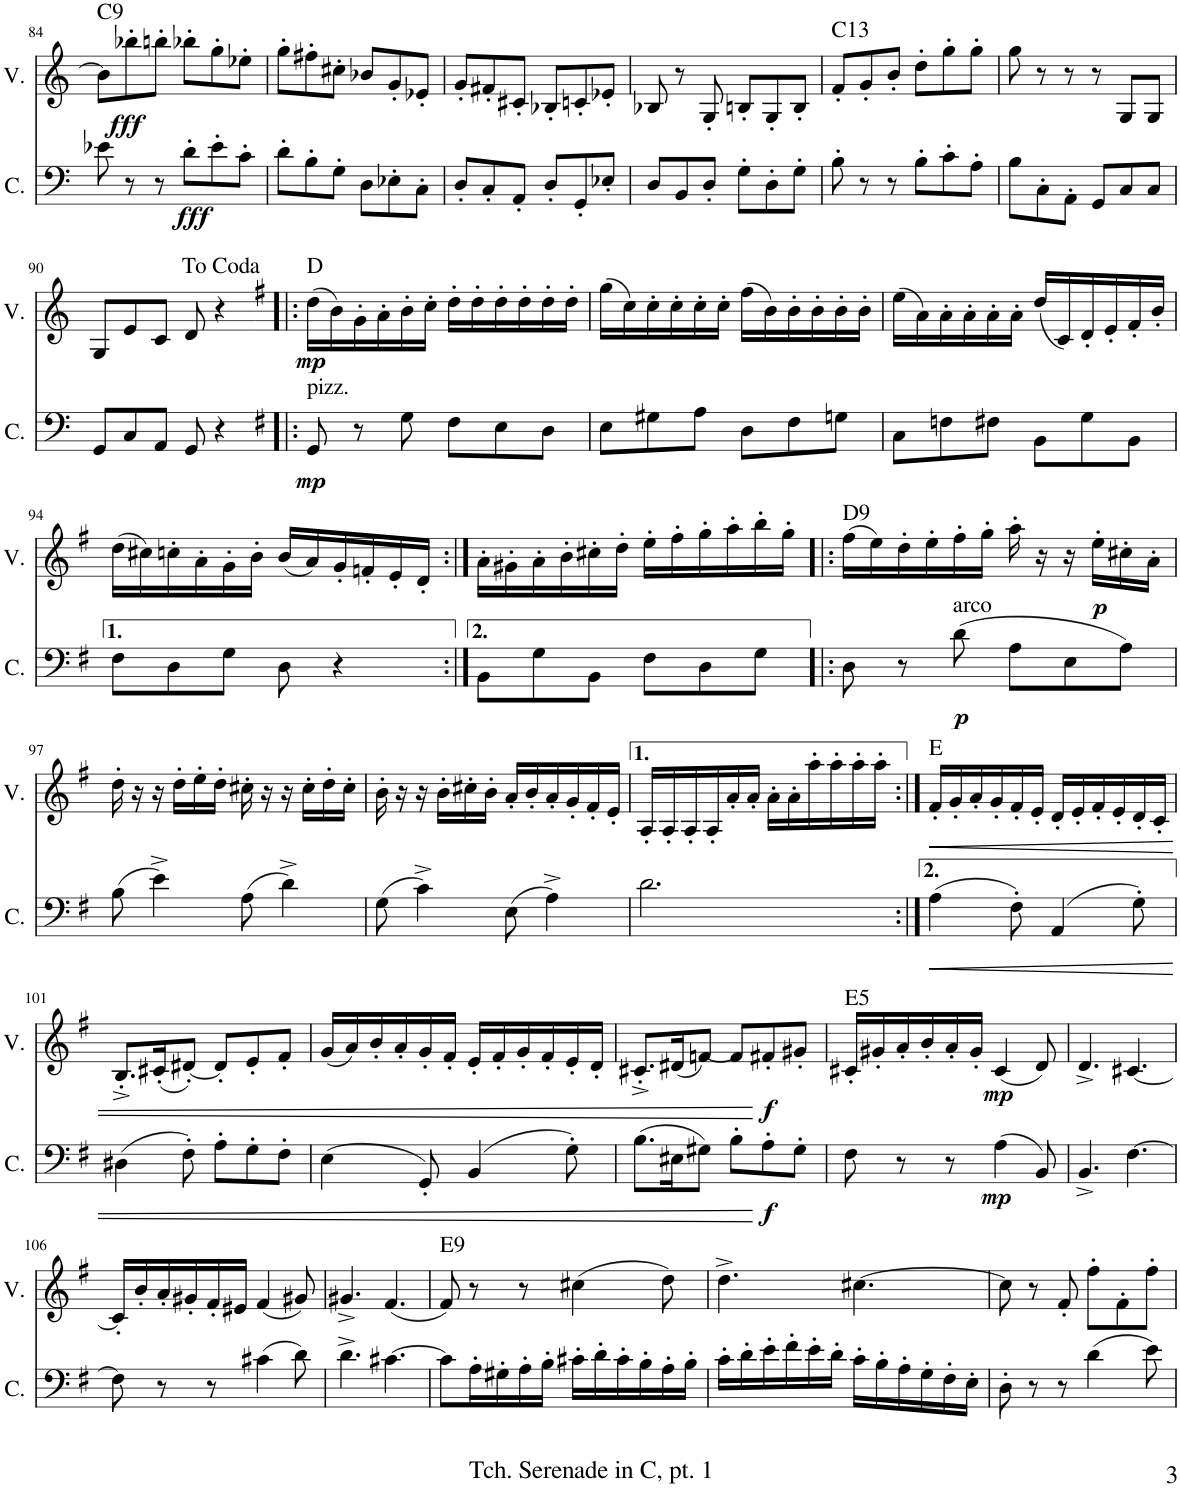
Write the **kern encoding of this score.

**kern	**dynam	**kern	**dynam
*part2	*part2	*part1	*part1
*staff2	*staff2	*staff1	*staff1
*I"Cello	*	*I"Vln.	*
*I'C.	*	*I'V.	*
!!LO:PB:g=z
*clefF4	*	*clefG2	*
*k[]	*	*k[]	*
*M6/8	*	*M6/8	*
=84	=84	=84	=84
!	!	!LO:TX:a:t=C9	!
8e-X\	.	8b\L]	.
!	!	!	!LO:DY:b
8r	.	8bb-X'\	fff
8r	.	8bbn'\J	.
!	!LO:DY:b	!	!
8d'\L	fff	8bb-X'\L	.
8e-'\	.	8gg'\	.
8c'\J	.	8ee-X'\J	.
=85	=85	=85	=85
8d'\L	.	8gg'\L	.
8B'\	.	8ff#X'\	.
8G'\J	.	8cc#X'\J	.
8D\L	.	8b-X/L	.
8E-X'\	.	8g'/	.
8C'\J	.	8e-X'/J	.
=86	=86	=86	=86
8D'/L	.	8g'/L	.
8C'/	.	8f#X'/	.
8AA'/J	.	8c#X'/J	.
8D'/L	.	8B-X'/L	.
8GG'/	.	8cn'/	.
8E-X'/J	.	8e-X'/J	.
=87	=87	=87	=87
8D/L	.	8B-X/	.
8BB/	.	8r	.
8D'/J	.	8G'/	.
8G'\L	.	8Bn'/L	.
8D'\	.	8G'/	.
8G'\J	.	8B'/J	.
=88	=88	=88	=88
!	!	!LO:TX:a:t=C13	!
8B'\	.	8f'/L	.
8r	.	8g'/	.
8r	.	8b'/J	.
8B'\L	.	8dd'\L	.
8c'\	.	8gg'\	.
8A'\J	.	8gg'\J	.
=89	=89	=89	=89
8B\L	.	8gg\	.
8C'\	.	8r	.
8AA'\J	.	8r	.
8GG/L	.	8r	.
8C/	.	8G/L	.
8C/J	.	8G/J	.
!!LO:LB:g=z
=90	=90	=90	=90
8GG/L	.	8G/L	.
8C/	.	8e/	.
8AA/J	.	8c/J	.
8GG/	.	8d/	.
4r	.	4r	.
=91!|:	=91!|:	=91!|:	=91!|:
*k[f#]	*	*k[f#]	*
!	!	!LO:TX:a:t=D	!
!LO:TX:a:t=pizz.	!	!	!
!	!LO:DY:b	!	!LO:DY:b
8GG/	mp	(16dd\LL	mp
.	.	16b\)	.
8r	.	16g'\	.
.	.	16a'\	.
8G\	.	16b'\	.
.	.	16cc'\JJ	.
8F#\L	.	16dd'\LL	.
.	.	16dd'\	.
8E\	.	16dd'\	.
.	.	16dd'\	.
8D\J	.	16dd'\	.
.	.	16dd'\JJ	.
=92	=92	=92	=92
8E\L	.	(16gg\LL	.
.	.	16cc\)	.
8G#X\	.	16cc'\	.
.	.	16cc'\	.
8A\J	.	16cc'\	.
.	.	16cc'\JJ	.
8D\L	.	(16ff#\LL	.
.	.	16b\)	.
8F#\	.	16b'\	.
.	.	16b'\	.
8Gn\J	.	16b'\	.
.	.	16b'\JJ	.
=93	=93	=93	=93
8C\L	.	(16ee\LL	.
.	.	16a\)	.
8Fn\	.	16a'\	.
.	.	16a'\	.
8F#X\J	.	16a'\	.
.	.	16a'\JJ	.
8BB\L	.	(16dd/LL	.
.	.	16c/)	.
8G\	.	16d'/	.
.	.	16e'/	.
8BB\J	.	16f#'/	.
.	.	16b'/JJ	.
!!LO:LB:g=z
=94	=94	=94	=94
8F#\L	.	(16dd\LL	.
.	.	16cc#X\)	.
8D\	.	16ccn'\	.
.	.	16a'\	.
8G\J	.	16g'\	.
.	.	16b'\JJ	.
8D\	.	(16b/LL	.
.	.	16a/)	.
4r	.	16g'/	.
.	.	16fn'/	.
.	.	16e'/	.
.	.	16d'/JJ	.
=95:|!	=95:|!	=95:|!	=95:|!
8BB\L	.	16a'\LL	.
.	.	16g#X'\	.
8G\	.	16a'\	.
.	.	16b'\	.
8BB\J	.	16cc#X'\	.
.	.	16dd'\JJ	.
8F#\L	.	16ee'\LL	.
.	.	16ff#'\	.
8D\	.	16gg'\	.
.	.	16aa'\	.
8G\J	.	16bb'\	.
.	.	16gg'\JJ	.
=96!|:	=96!|:	=96!|:	=96!|:
!	!	!LO:TX:a:t=D9	!
8D\	.	(16ff#\LL	.
.	.	16ee\)	.
8r	.	16dd'\	.
.	.	16ee'\	.
!LO:TX:a:t=arco	!	!	!
!	!LO:DY:b	!	!
(8d\	p	16ff#'\	.
.	.	16gg'\JJ	.
8A\L	.	16aa'\	.
.	.	16r	.
8E\	.	16r	.
!	!	!	!LO:DY:b
.	.	16ee'\LL	p
8A\J)	.	16cc#X'\	.
.	.	16a'\JJ	.
!!LO:LB:g=z
=97	=97	=97	=97
(8B\	.	16dd'\	.
.	.	16r	.
4e^\)	.	16r	.
.	.	16dd'\LL	.
.	.	16ee'\	.
.	.	16dd'\JJ	.
(8A\	.	16cc#X'\	.
.	.	16r	.
4d^\)	.	16r	.
.	.	16cc#'\LL	.
.	.	16dd'\	.
.	.	16cc#'\JJ	.
=98	=98	=98	=98
(8G\	.	16b'\	.
.	.	16r	.
4c^\)	.	16r	.
.	.	16b'\LL	.
.	.	16cc#X'\	.
.	.	16b'\JJ	.
(8E\	.	16a'/LL	.
.	.	16b'/	.
4A^\)	.	16a'/	.
.	.	16g'/	.
.	.	16f#'/	.
.	.	16e'/JJ	.
=99	=99	=99	=99
2.d\	.	16A'/LL	.
.	.	16A'/	.
.	.	16A'/	.
.	.	16A'/	.
.	.	16a'/	.
.	.	16a'/JJ	.
.	.	16a'\LL	.
.	.	16a'\	.
.	.	16aa'\	.
.	.	16aa'\	.
.	.	16aa'\	.
.	.	16aa'\JJ	.
=100:|!	=100:|!	=100:|!	=100:|!
!	!	!LO:TX:a:t=E	!
!	!LO:HP:b	!	!LO:HP:b
(4A\	<	16f#'/LL	<
.	.	16g'/	.
.	.	16a'/	.
.	.	16g'/	.
8F#'\)	.	16f#'/	.
.	.	16e'/JJ	.
(4AA/	.	16d'/LL	.
.	.	16e'/	.
.	.	16f#'/	.
.	.	16e'/	.
8G'\)	.	16d'/	.
.	.	16c'/JJ	.
!!LO:LB:g=z
=101	=101	=101	=101
(4D#X\	.	8.B'^/L	.
.	.	(16c#X'/K	.
8F#'\)	.	[8d#X'/J)	.
8A'\L	.	8d#'/L]	.
8G'\	.	8e'/	.
8F#'\J	.	8f#'/J	.
=102	=102	=102	=102
(4E\	.	(16g/LL	.
.	.	16a/)	.
.	.	16b'/	.
.	.	16a'/	.
8GG'/)	.	16g'/	.
.	.	16f#'/JJ	.
(4BB/	.	16e'/LL	.
.	.	16f#'/	.
.	.	16g'/	.
.	.	16f#'/	.
8G'\)	.	16e'/	.
.	.	16d'/JJ	.
=103	=103	=103	=103
(8.B\L	.	8.c#X'^/L	.
16E#X\K	.	(16d#X/K	.
8G#X\J)	.	[8fn/J)	.
8B'\L	.	8f/L]	.
!	!LO:DY:n=1:b	!	!LO:DY:n=1:b
8A'\	[ f	8f#X'/	[ f
8G#'\J	.	8g#X'/J	.
=104	=104	=104	=104
!	!	!LO:TX:a:t=E5	!
8F#\	.	16c#X'/LL	.
.	.	16g#X'/	.
8r	.	16a'/	.
.	.	16b'/	.
8r	.	16a'/	.
.	.	16g#'/JJ	.
!	!LO:DY:b	!	!LO:DY:b
(4A\	mp	(4c#/	mp
8BB/)	.	8d/)	.
=105	=105	=105	=105
4.BB^/	.	4.d^/	.
[4.F#\	.	[4.c#X/	.
!!LO:LB:g=z
=106	=106	=106	=106
8F#\]	.	16c#'/LL]	.
.	.	16b'/	.
8r	.	16a'/	.
.	.	16g#X'/	.
8r	.	16f#'/	.
.	.	16e#X/JJ	.
(4c#X\	.	(4f#/	.
8d\)	.	8g#X/)	.
=107	=107	=107	=107
4.d^\	.	4.g#X^/	.
[4.c#X\	.	(4.f#/	.
=108	=108	=108	=108
!	!	!LO:TX:a:t=E9	!
8c#\L]	.	8f#/)	.
16A'\L	.	8r	.
16G#X'\	.	.	.
16A'\	.	8r	.
16B'\JJ	.	.	.
16c#X'\LL	.	(4cc#X\	.
16d'\	.	.	.
16c#'\	.	.	.
16B'\	.	.	.
16A'\	.	8dd\)	.
16B'\JJ	.	.	.
=109	=109	=109	=109
16c'\LL	.	4.dd^\	.
16d'\	.	.	.
16e'\	.	.	.
16f#'\	.	.	.
16e'\	.	.	.
16d'\JJ	.	.	.
16c'\LL	.	[4.cc#X\	.
16B'\	.	.	.
16A'\	.	.	.
16G'\	.	.	.
16F#'\	.	.	.
16E'\JJ	.	.	.
=110	=110	=110	=110
8D'\	.	8cc#\]	.
8r	.	8r	.
8r	.	8f#'/	.
(4d\	.	8ff#'\L	.
.	.	8f#'\	.
8e\)	.	8ff#'\J	.
=	=	=	=
*-	*-	*-	*-
